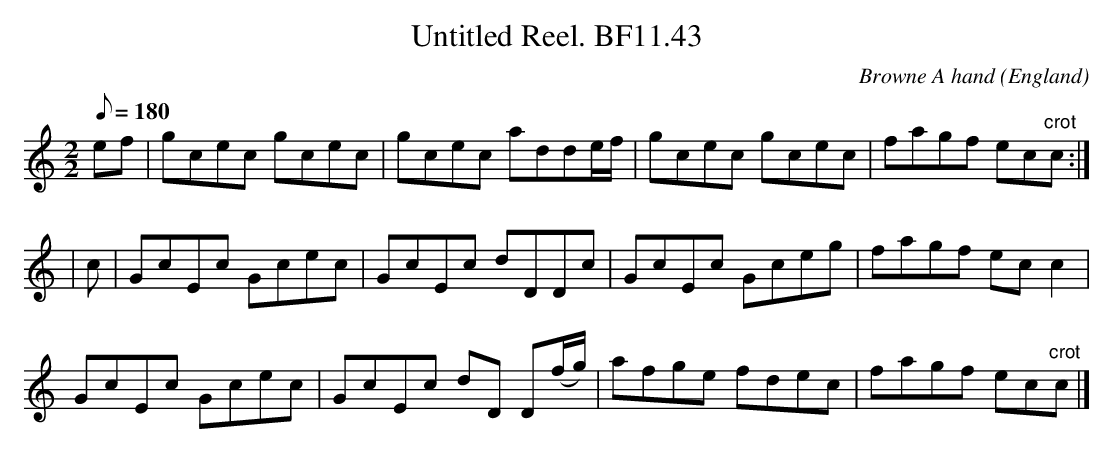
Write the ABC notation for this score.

X:1
T:Untitled Reel. BF11.43
M:2/2
L:1/8
Q:180
C:Browne A hand
O:England
K:C major
ef|gcec gcec|gcec adde/2f/2|gcec gcec|fagf ec"crot"c:|!
|c|GcEc Gcec|GcEc dDDc|GcEc Gceg|fagf ecc2|!
GcEc Gcec|GcEc dD D(f/2g/2)|afge fdec|fagf ec"crot"c|]
